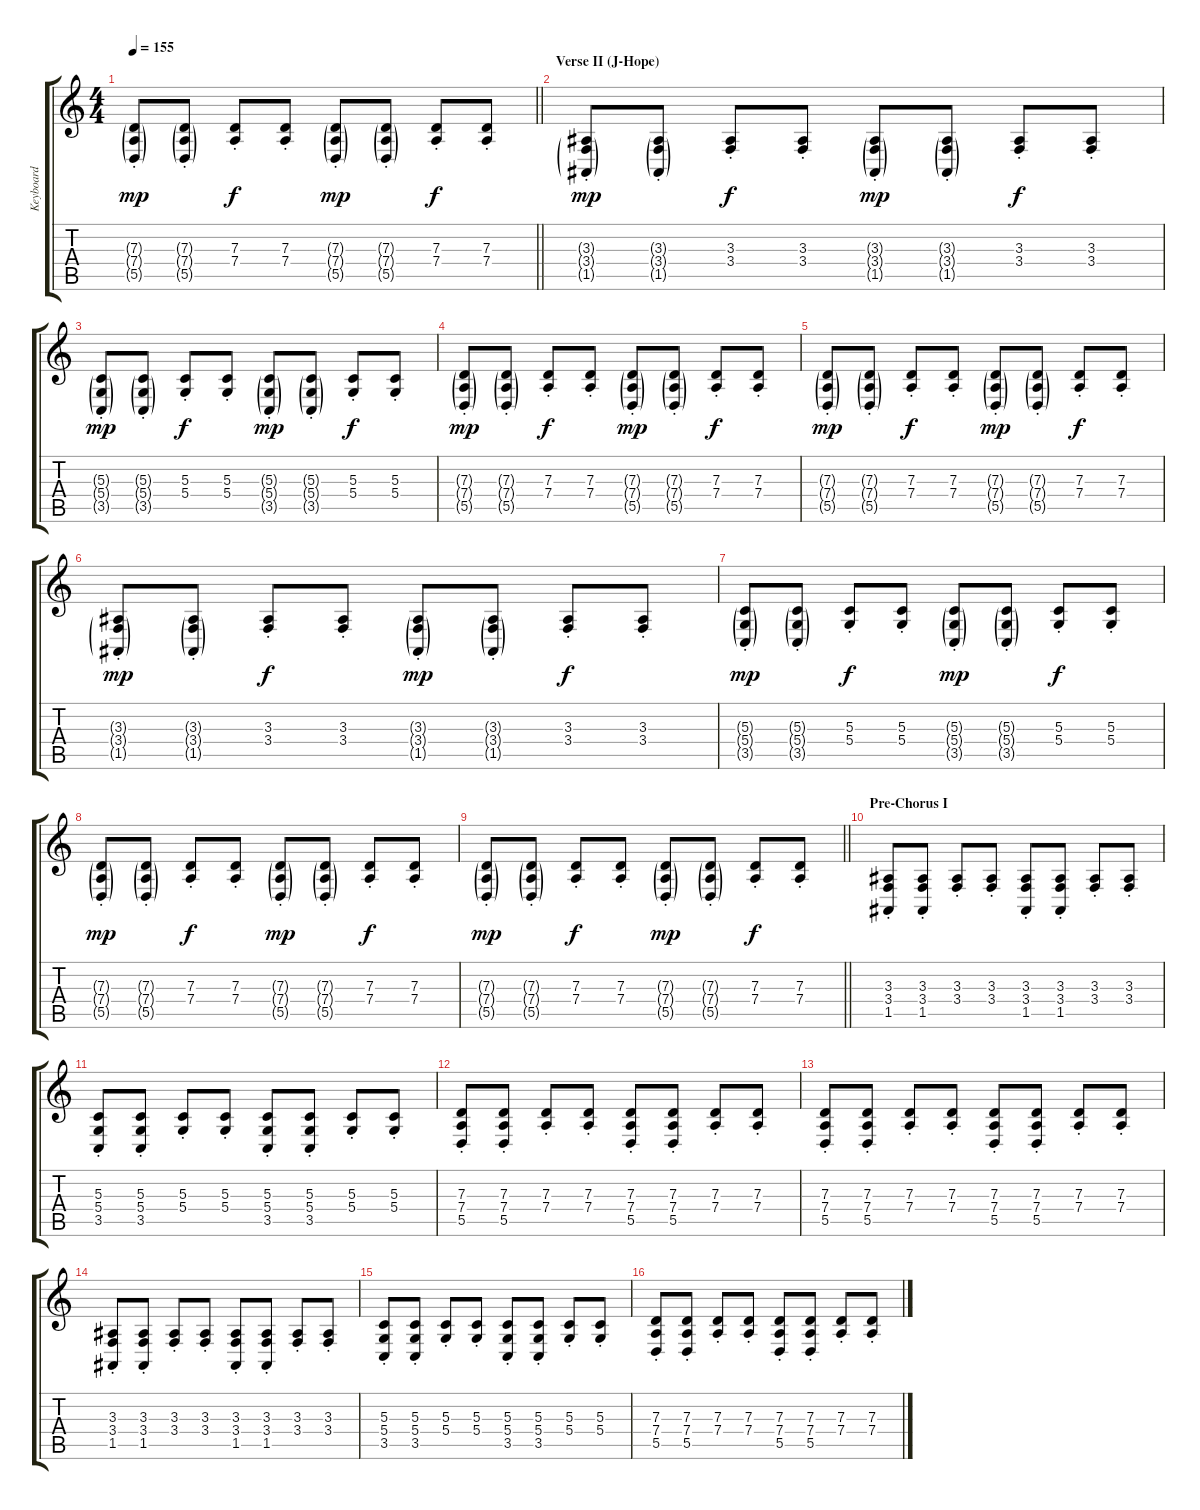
\track ("Keyboard" "Keyboard") {instrument lead8bassandlead}
\staff {score tabs}
\tuning (E4 B3 G3 D3 A2 E2) {hide}
\ts (4 4)
\tempo 155
\clef g2
\barLineRight lightlight
\ks c
(7.3{g st} 7.4{g st} 5.5{g st}).8{dy mp} (7.3{g st} 7.4{g st} 5.5{g st}).8 (7.3{st} 7.4{st}).8{dy f} (7.3{st} 7.4{st}).8 (7.3{g st} 7.4{g st} 5.5{g st}).8{dy mp} (7.3{g st} 7.4{g st} 5.5{g st}).8 (7.3{st} 7.4{st}).8{dy f} (7.3{st} 7.4{st}).8 |
\section ("" "Verse II (J-Hope)")
(3.3{g st} 3.4{g st} 1.5{g st}).8{dy mp} (3.3{g st} 3.4{g st} 1.5{g st}).8 (3.3{st} 3.4{st}).8{dy f} (3.3{st} 3.4{st}).8 (3.3{g st} 3.4{g st} 1.5{g st}).8{dy mp} (3.3{g st} 3.4{g st} 1.5{g st}).8 (3.3{st} 3.4{st}).8{dy f} (3.3{st} 3.4{st}).8 |
(5.3{g st} 5.4{g st} 3.5{g st}).8{dy mp} (5.3{g st} 5.4{g st} 3.5{g st}).8 (5.3{st} 5.4{st}).8{dy f} (5.3{st} 5.4{st}).8 (5.3{g st} 5.4{g st} 3.5{g st}).8{dy mp} (5.3{g st} 5.4{g st} 3.5{g st}).8 (5.3{st} 5.4{st}).8{dy f} (5.3{st} 5.4{st}).8 |
(7.3{g st} 7.4{g st} 5.5{g st}).8{dy mp} (7.3{g st} 7.4{g st} 5.5{g st}).8 (7.3{st} 7.4{st}).8{dy f} (7.3{st} 7.4{st}).8 (7.3{g st} 7.4{g st} 5.5{g st}).8{dy mp} (7.3{g st} 7.4{g st} 5.5{g st}).8 (7.3{st} 7.4{st}).8{dy f} (7.3{st} 7.4{st}).8 |
(7.3{g st} 7.4{g st} 5.5{g st}).8{dy mp} (7.3{g st} 7.4{g st} 5.5{g st}).8 (7.3{st} 7.4{st}).8{dy f} (7.3{st} 7.4{st}).8 (7.3{g st} 7.4{g st} 5.5{g st}).8{dy mp} (7.3{g st} 7.4{g st} 5.5{g st}).8 (7.3{st} 7.4{st}).8{dy f} (7.3{st} 7.4{st}).8 |
(3.3{g st} 3.4{g st} 1.5{g st}).8{dy mp} (3.3{g st} 3.4{g st} 1.5{g st}).8 (3.3{st} 3.4{st}).8{dy f} (3.3{st} 3.4{st}).8 (3.3{g st} 3.4{g st} 1.5{g st}).8{dy mp} (3.3{g st} 3.4{g st} 1.5{g st}).8 (3.3{st} 3.4{st}).8{dy f} (3.3{st} 3.4{st}).8 |
(5.3{g st} 5.4{g st} 3.5{g st}).8{dy mp} (5.3{g st} 5.4{g st} 3.5{g st}).8 (5.3{st} 5.4{st}).8{dy f} (5.3{st} 5.4{st}).8 (5.3{g st} 5.4{g st} 3.5{g st}).8{dy mp} (5.3{g st} 5.4{g st} 3.5{g st}).8 (5.3{st} 5.4{st}).8{dy f} (5.3{st} 5.4{st}).8 |
(7.3{g st} 7.4{g st} 5.5{g st}).8{dy mp} (7.3{g st} 7.4{g st} 5.5{g st}).8 (7.3{st} 7.4{st}).8{dy f} (7.3{st} 7.4{st}).8 (7.3{g st} 7.4{g st} 5.5{g st}).8{dy mp} (7.3{g st} 7.4{g st} 5.5{g st}).8 (7.3{st} 7.4{st}).8{dy f} (7.3{st} 7.4{st}).8 |
\barLineRight lightlight
(7.3{g st} 7.4{g st} 5.5{g st}).8{dy mp} (7.3{g st} 7.4{g st} 5.5{g st}).8 (7.3{st} 7.4{st}).8{dy f} (7.3{st} 7.4{st}).8 (7.3{g st} 7.4{g st} 5.5{g st}).8{dy mp} (7.3{g st} 7.4{g st} 5.5{g st}).8 (7.3{st} 7.4{st}).8{dy f} (7.3{st} 7.4{st}).8 |
\section ("" "Pre-Chorus I")
(3.3{st} 3.4{st} 1.5{st}).8 (3.3{st} 3.4{st} 1.5{st}).8 (3.3{st} 3.4{st}).8 (3.3{st} 3.4{st}).8 (3.3{st} 3.4{st} 1.5{st}).8 (3.3{st} 3.4{st} 1.5{st}).8 (3.3{st} 3.4{st}).8 (3.3{st} 3.4{st}).8 |
(5.3{st} 5.4{st} 3.5{st}).8 (5.3{st} 5.4{st} 3.5{st}).8 (5.3{st} 5.4{st}).8 (5.3{st} 5.4{st}).8 (5.3{st} 5.4{st} 3.5{st}).8 (5.3{st} 5.4{st} 3.5{st}).8 (5.3{st} 5.4{st}).8 (5.3{st} 5.4{st}).8 |
(7.3{st} 7.4{st} 5.5{st}).8 (7.3{st} 7.4{st} 5.5{st}).8 (7.3{st} 7.4{st}).8 (7.3{st} 7.4{st}).8 (7.3{st} 7.4{st} 5.5{st}).8 (7.3{st} 7.4{st} 5.5{st}).8 (7.3{st} 7.4{st}).8 (7.3{st} 7.4{st}).8 |
(7.3{st} 7.4{st} 5.5{st}).8 (7.3{st} 7.4{st} 5.5{st}).8 (7.3{st} 7.4{st}).8 (7.3{st} 7.4{st}).8 (7.3{st} 7.4{st} 5.5{st}).8 (7.3{st} 7.4{st} 5.5{st}).8 (7.3{st} 7.4{st}).8 (7.3{st} 7.4{st}).8 |
(3.3{st} 3.4{st} 1.5{st}).8 (3.3{st} 3.4{st} 1.5{st}).8 (3.3{st} 3.4{st}).8 (3.3{st} 3.4{st}).8 (3.3{st} 3.4{st} 1.5{st}).8 (3.3{st} 3.4{st} 1.5{st}).8 (3.3{st} 3.4{st}).8 (3.3{st} 3.4{st}).8 |
(5.3{st} 5.4{st} 3.5{st}).8 (5.3{st} 5.4{st} 3.5{st}).8 (5.3{st} 5.4{st}).8 (5.3{st} 5.4{st}).8 (5.3{st} 5.4{st} 3.5{st}).8 (5.3{st} 5.4{st} 3.5{st}).8 (5.3{st} 5.4{st}).8 (5.3{st} 5.4{st}).8 |
(7.3{st} 7.4{st} 5.5{st}).8 (7.3{st} 7.4{st} 5.5{st}).8 (7.3{st} 7.4{st}).8 (7.3{st} 7.4{st}).8 (7.3{st} 7.4{st} 5.5{st}).8 (7.3{st} 7.4{st} 5.5{st}).8 (7.3{st} 7.4{st}).8 (7.3{st} 7.4{st}).8
